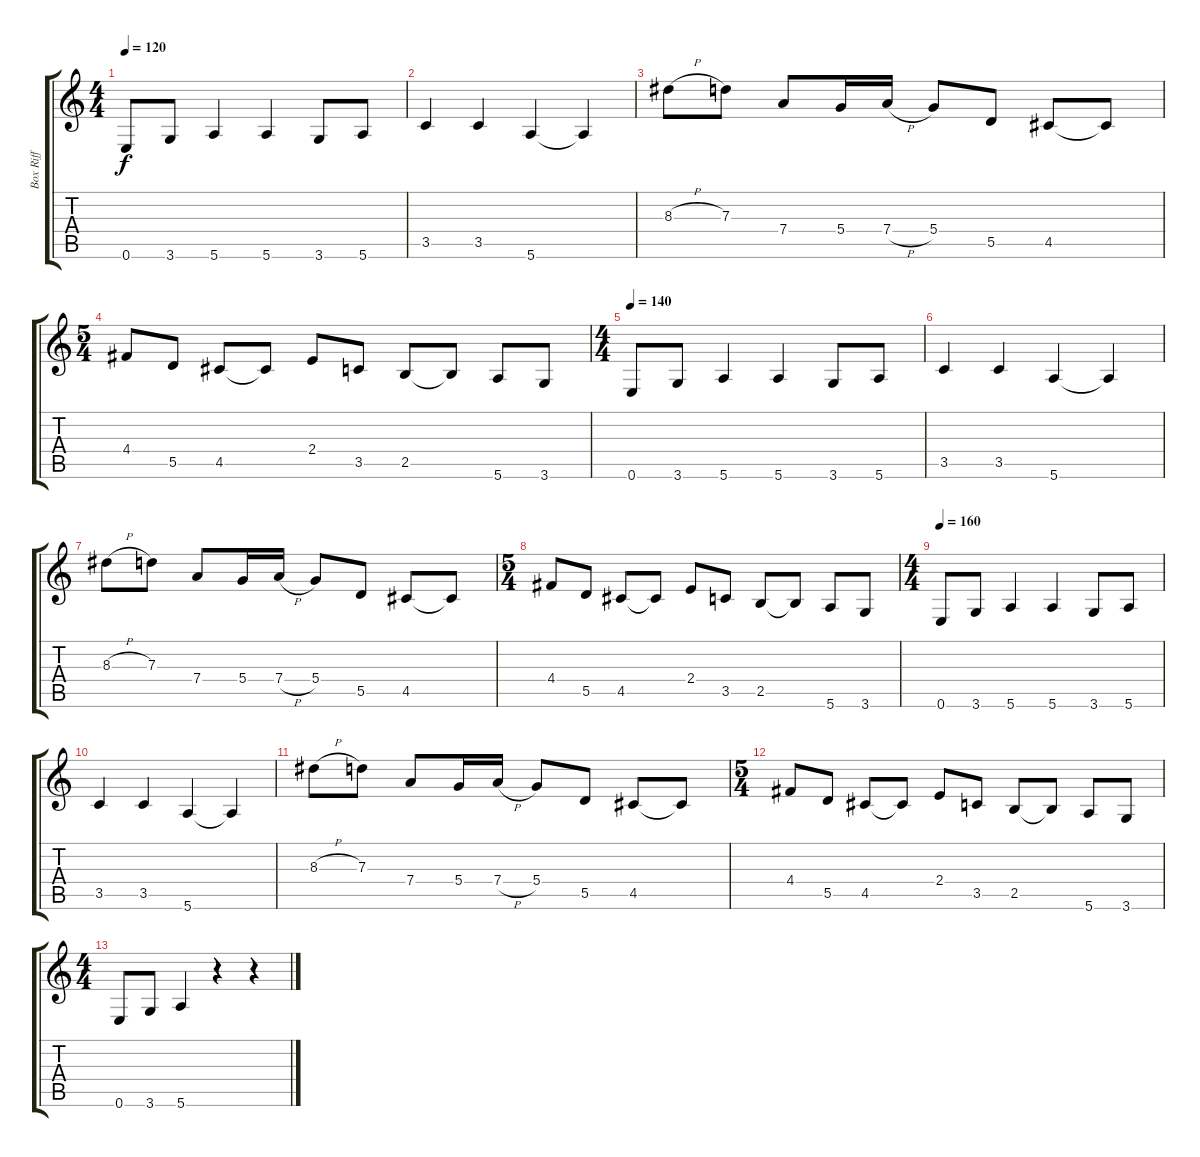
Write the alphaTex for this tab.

\track ("Box Riff" "Box Riff") {instrument overdrivenguitar}
\staff {score tabs}
\tuning (E4 B3 G3 D3 A2 E2) {hide}
\ts (4 4)
\tempo 120
\clef g2
\ks c
0.6.8{dy f} 3.6.8 5.6.4 5.6.4 3.6.8 5.6.8 |
3.5.4 3.5.4 5.6.4 5.6{t}.4 |
8.3{h}.8 7.3.8 7.4.8 5.4.16 7.4{h}.16 5.4.8 5.5.8 4.5.8 4.5{t}.8 |
\ts (5 4)
4.4.8 5.5.8 4.5.8 4.5{t}.8 2.4.8 3.5.8 2.5.8 2.5{t}.8 5.6.8 3.6.8 |
\ts (4 4)
\tempo 140
0.6.8 3.6.8 5.6.4 5.6.4 3.6.8 5.6.8 |
3.5.4 3.5.4 5.6.4 5.6{t}.4 |
8.3{h}.8 7.3.8 7.4.8 5.4.16 7.4{h}.16 5.4.8 5.5.8 4.5.8 4.5{t}.8 |
\ts (5 4)
4.4.8 5.5.8 4.5.8 4.5{t}.8 2.4.8 3.5.8 2.5.8 2.5{t}.8 5.6.8 3.6.8 |
\ts (4 4)
\tempo 160
0.6.8 3.6.8 5.6.4 5.6.4 3.6.8 5.6.8 |
3.5.4 3.5.4 5.6.4 5.6{t}.4 |
8.3{h}.8 7.3.8 7.4.8 5.4.16 7.4{h}.16 5.4.8 5.5.8 4.5.8 4.5{t}.8 |
\ts (5 4)
4.4.8 5.5.8 4.5.8 4.5{t}.8 2.4.8 3.5.8 2.5.8 2.5{t}.8 5.6.8 3.6.8 |
\ts (4 4)
0.6.8 3.6.8 5.6.4 r.4 r.4
